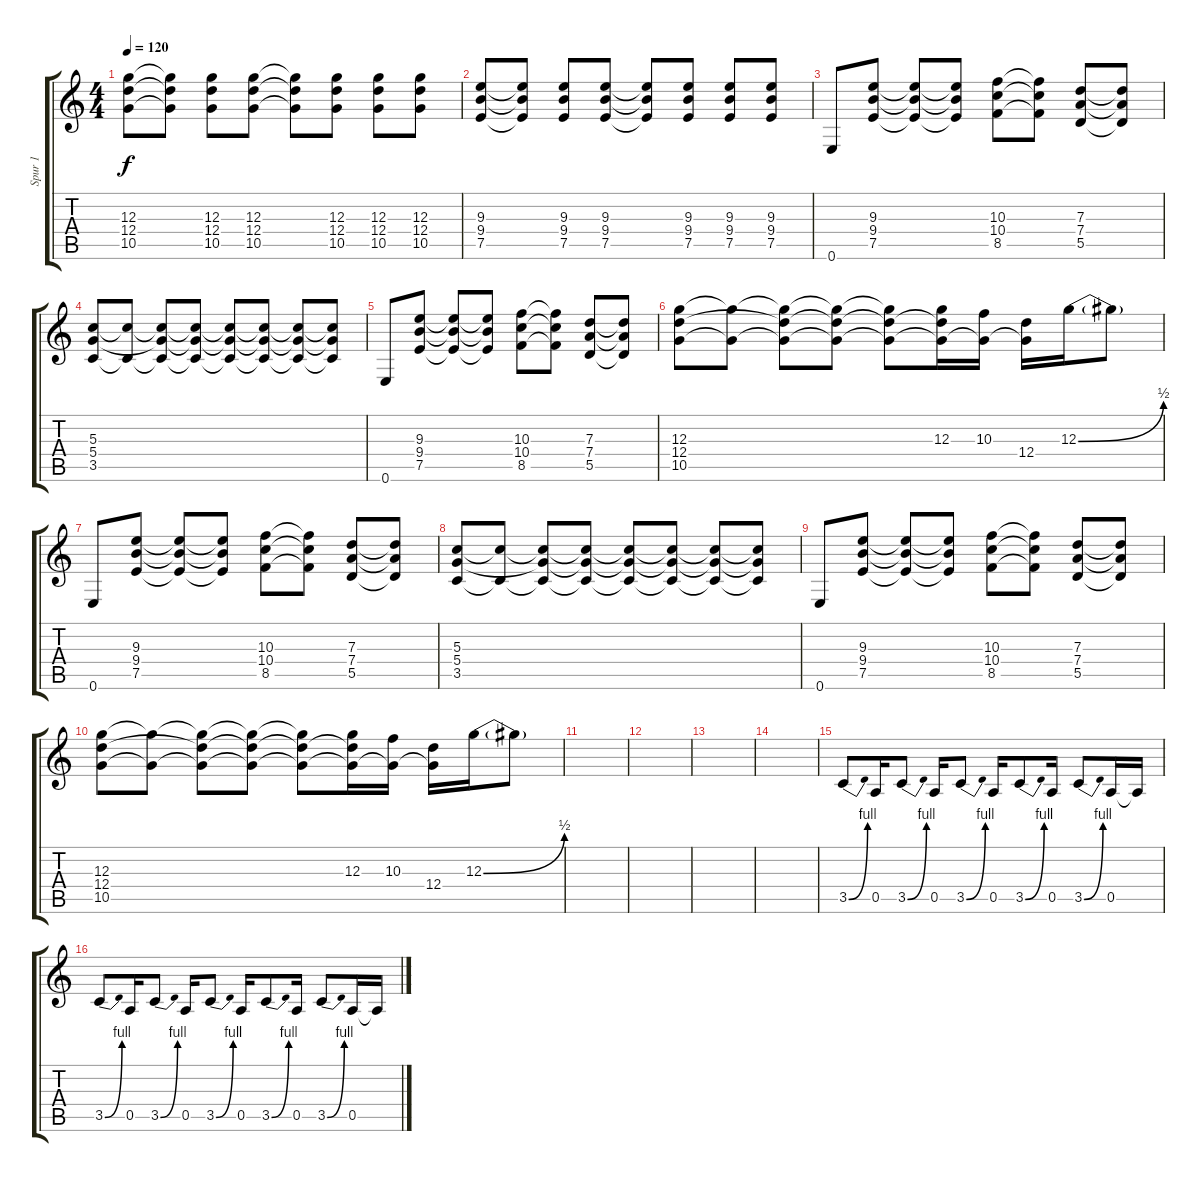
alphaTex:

\track ("Spur 1" "Spur 1") {instrument distortionguitar}
\staff {score tabs}
\tuning (E4 B3 G3 D3 A2 E2) {hide}
\ts (4 4)
\tempo 120
\clef g2
\ks c
(12.3 12.4 10.5).8{dy f} (12.3{t} 12.4{t} 10.5{t}).8 (12.3 12.4 10.5).8 (12.3 12.4 10.5).8 (12.3{t} 12.4{t} 10.5{t}).8 (12.3 12.4 10.5).8 (12.3 12.4 10.5).8 (12.3 12.4 10.5).8 |
(9.3 9.4 7.5).8 (9.3{t} 9.4{t} 7.5{t}).8 (9.3 9.4 7.5).8 (9.3 9.4 7.5).8 (9.3{t} 9.4{t} 7.5{t}).8 (9.3 9.4 7.5).8 (9.3 9.4 7.5).8 (9.3 9.4 7.5).8 |
0.6.8 (9.3 9.4 7.5).8 (9.3{t} 9.4{t} 7.5{t}).8 (9.3{t} 9.4{t} 7.5{t}).8 (10.3 10.4 8.5).8 (10.3{t} 10.4{t} 8.5{t}).8 (7.3 7.4 5.5).8 (7.3{t} 7.4{t} 5.5{t}).8 |
(5.3 5.4 3.5).8 (5.3{t} 3.5{t}).8 (5.3{t} 5.4{t} 3.5{t}).8 (5.3{t} 5.4{t} 3.5{t}).8 (5.3{t} 5.4{t} 3.5{t}).8 (5.3{t} 5.4{t} 3.5{t}).8 (5.3{t} 5.4{t} 3.5{t}).8 (5.3{t} 5.4{t} 3.5{t}).8 |
0.6.8 (9.3 9.4 7.5).8 (9.3{t} 9.4{t} 7.5{t}).8 (9.3{t} 9.4{t} 7.5{t}).8 (10.3 10.4 8.5).8 (10.3{t} 10.4{t} 8.5{t}).8 (7.3 7.4 5.5).8 (7.3{t} 7.4{t} 5.5{t}).8 |
(12.3 12.4 10.5).8 (12.3{t} 10.5{t}).8 (12.3{t} 12.4{t} 10.5{t}).8 (12.3{t} 12.4{t} 10.5{t}).8 (12.3{t} 12.4{t} 10.5{t}).8 (12.3 12.4{t} 10.5{t}).16 (10.3 10.5{t}).16 (12.4 10.5{t}).16 12.3{be (bend 0 0 60 2)}.16 12.3{t}.8 |
0.6.8 (9.3 9.4 7.5).8 (9.3{t} 9.4{t} 7.5{t}).8 (9.3{t} 9.4{t} 7.5{t}).8 (10.3 10.4 8.5).8 (10.3{t} 10.4{t} 8.5{t}).8 (7.3 7.4 5.5).8 (7.3{t} 7.4{t} 5.5{t}).8 |
(5.3 5.4 3.5).8 (5.3{t} 3.5{t}).8 (5.3{t} 5.4{t} 3.5{t}).8 (5.3{t} 5.4{t} 3.5{t}).8 (5.3{t} 5.4{t} 3.5{t}).8 (5.3{t} 5.4{t} 3.5{t}).8 (5.3{t} 5.4{t} 3.5{t}).8 (5.3{t} 5.4{t} 3.5{t}).8 |
0.6.8 (9.3 9.4 7.5).8 (9.3{t} 9.4{t} 7.5{t}).8 (9.3{t} 9.4{t} 7.5{t}).8 (10.3 10.4 8.5).8 (10.3{t} 10.4{t} 8.5{t}).8 (7.3 7.4 5.5).8 (7.3{t} 7.4{t} 5.5{t}).8 |
(12.3 12.4 10.5).8 (12.3{t} 10.5{t}).8 (12.3{t} 12.4{t} 10.5{t}).8 (12.3{t} 12.4{t} 10.5{t}).8 (12.3{t} 12.4{t} 10.5{t}).8 (12.3 12.4{t} 10.5{t}).16 (10.3 10.5{t}).16 (12.4 10.5{t}).16 12.3{be (bend 0 0 60 2)}.16 12.3{t}.8 |
|
|
|
|
3.5{be (bend 0 0 60 4)}.8 0.5.16 3.5{be (bend 0 0 60 4)}.8 0.5.16 3.5{be (bend 0 0 60 4)}.8 0.5.16 3.5{be (bend 0 0 60 4)}.8 0.5.16 3.5{be (bend 0 0 60 4)}.8 0.5.16 0.5{t}.16 |
3.5{be (bend 0 0 60 4)}.8 0.5.16 3.5{be (bend 0 0 60 4)}.8 0.5.16 3.5{be (bend 0 0 60 4)}.8 0.5.16 3.5{be (bend 0 0 60 4)}.8 0.5.16 3.5{be (bend 0 0 60 4)}.8 0.5.16 0.5{t}.16
